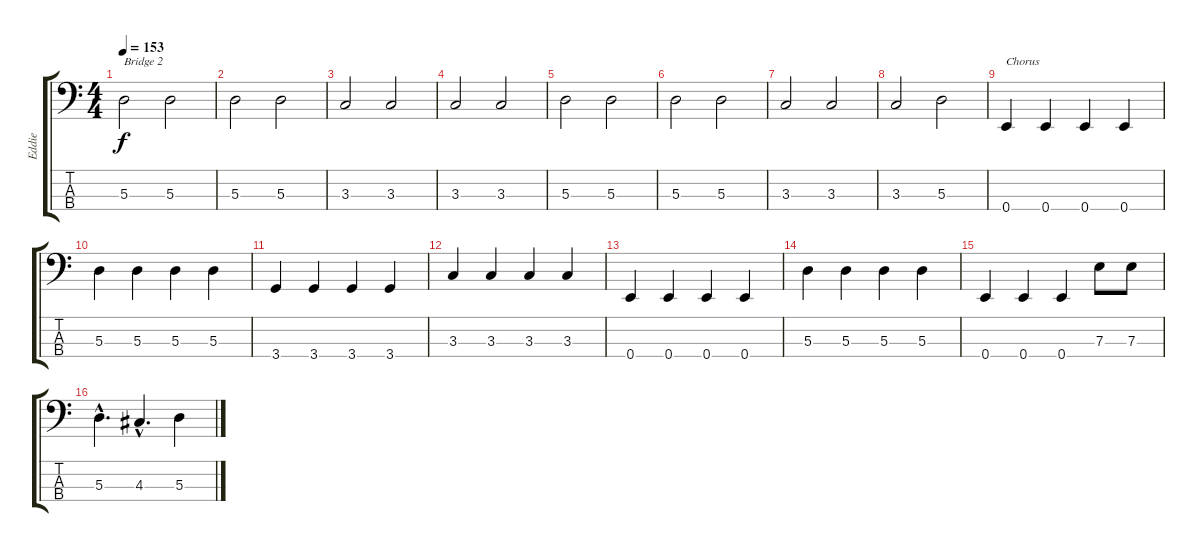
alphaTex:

\track ("Eddie" "Eddie") {instrument electricbassfinger}
\staff {score tabs}
\tuning (G2 D2 A1 E1) {hide}
\ts (4 4)
\tempo 153
\clef f4
\ks c
5.3.2{txt "Bridge 2" dy f} 5.3.2 |
5.3.2 5.3.2 |
3.3.2 3.3.2 |
3.3.2 3.3.2 |
5.3.2 5.3.2 |
5.3.2 5.3.2 |
3.3.2 3.3.2 |
3.3.2 5.3.2 |
0.4.4{txt "Chorus"} 0.4.4 0.4.4 0.4.4 |
5.3.4 5.3.4 5.3.4 5.3.4 |
3.4.4 3.4.4 3.4.4 3.4.4 |
3.3.4 3.3.4 3.3.4 3.3.4 |
0.4.4 0.4.4 0.4.4 0.4.4 |
5.3.4 5.3.4 5.3.4 5.3.4 |
0.4.4 0.4.4 0.4.4 7.3.8 7.3.8 |
5.3{hac}.4{d} 4.3{hac}.4{d} 5.3.4
